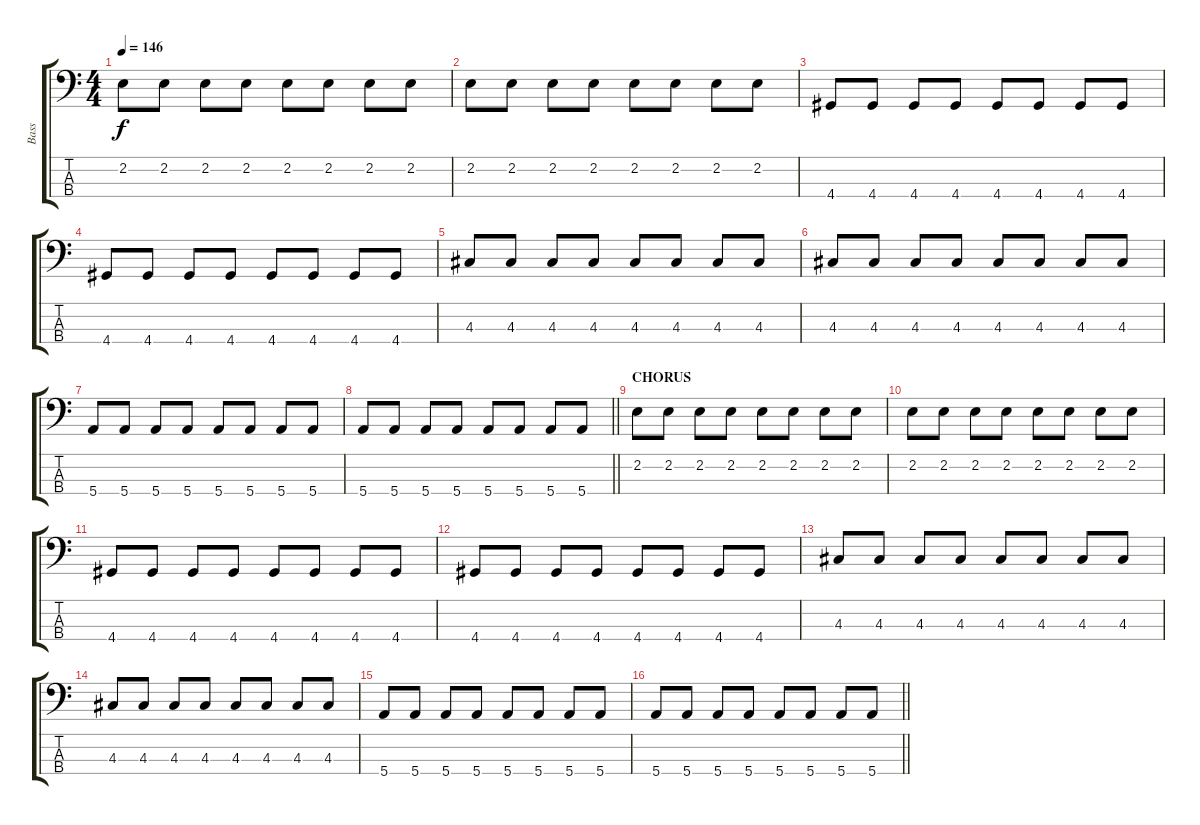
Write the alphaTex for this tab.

\track ("Bass" "Bass") {instrument electricbassfinger}
\staff {score tabs}
\tuning (G2 D2 A1 E1) {hide}
\ts (4 4)
\tempo 146
\clef f4
\ks c
2.2.8{dy f} 2.2.8 2.2.8 2.2.8 2.2.8 2.2.8 2.2.8 2.2.8 |
2.2.8 2.2.8 2.2.8 2.2.8 2.2.8 2.2.8 2.2.8 2.2.8 |
4.4.8 4.4.8 4.4.8 4.4.8 4.4.8 4.4.8 4.4.8 4.4.8 |
4.4.8 4.4.8 4.4.8 4.4.8 4.4.8 4.4.8 4.4.8 4.4.8 |
4.3.8 4.3.8 4.3.8 4.3.8 4.3.8 4.3.8 4.3.8 4.3.8 |
4.3.8 4.3.8 4.3.8 4.3.8 4.3.8 4.3.8 4.3.8 4.3.8 |
5.4.8 5.4.8 5.4.8 5.4.8 5.4.8 5.4.8 5.4.8 5.4.8 |
\barLineRight lightlight
5.4.8 5.4.8 5.4.8 5.4.8 5.4.8 5.4.8 5.4.8 5.4.8 |
\section ("" "CHORUS")
2.2.8 2.2.8 2.2.8 2.2.8 2.2.8 2.2.8 2.2.8 2.2.8 |
2.2.8 2.2.8 2.2.8 2.2.8 2.2.8 2.2.8 2.2.8 2.2.8 |
4.4.8 4.4.8 4.4.8 4.4.8 4.4.8 4.4.8 4.4.8 4.4.8 |
4.4.8 4.4.8 4.4.8 4.4.8 4.4.8 4.4.8 4.4.8 4.4.8 |
4.3.8 4.3.8 4.3.8 4.3.8 4.3.8 4.3.8 4.3.8 4.3.8 |
4.3.8 4.3.8 4.3.8 4.3.8 4.3.8 4.3.8 4.3.8 4.3.8 |
5.4.8 5.4.8 5.4.8 5.4.8 5.4.8 5.4.8 5.4.8 5.4.8 |
\barLineRight lightlight
5.4.8 5.4.8 5.4.8 5.4.8 5.4.8 5.4.8 5.4.8 5.4.8
